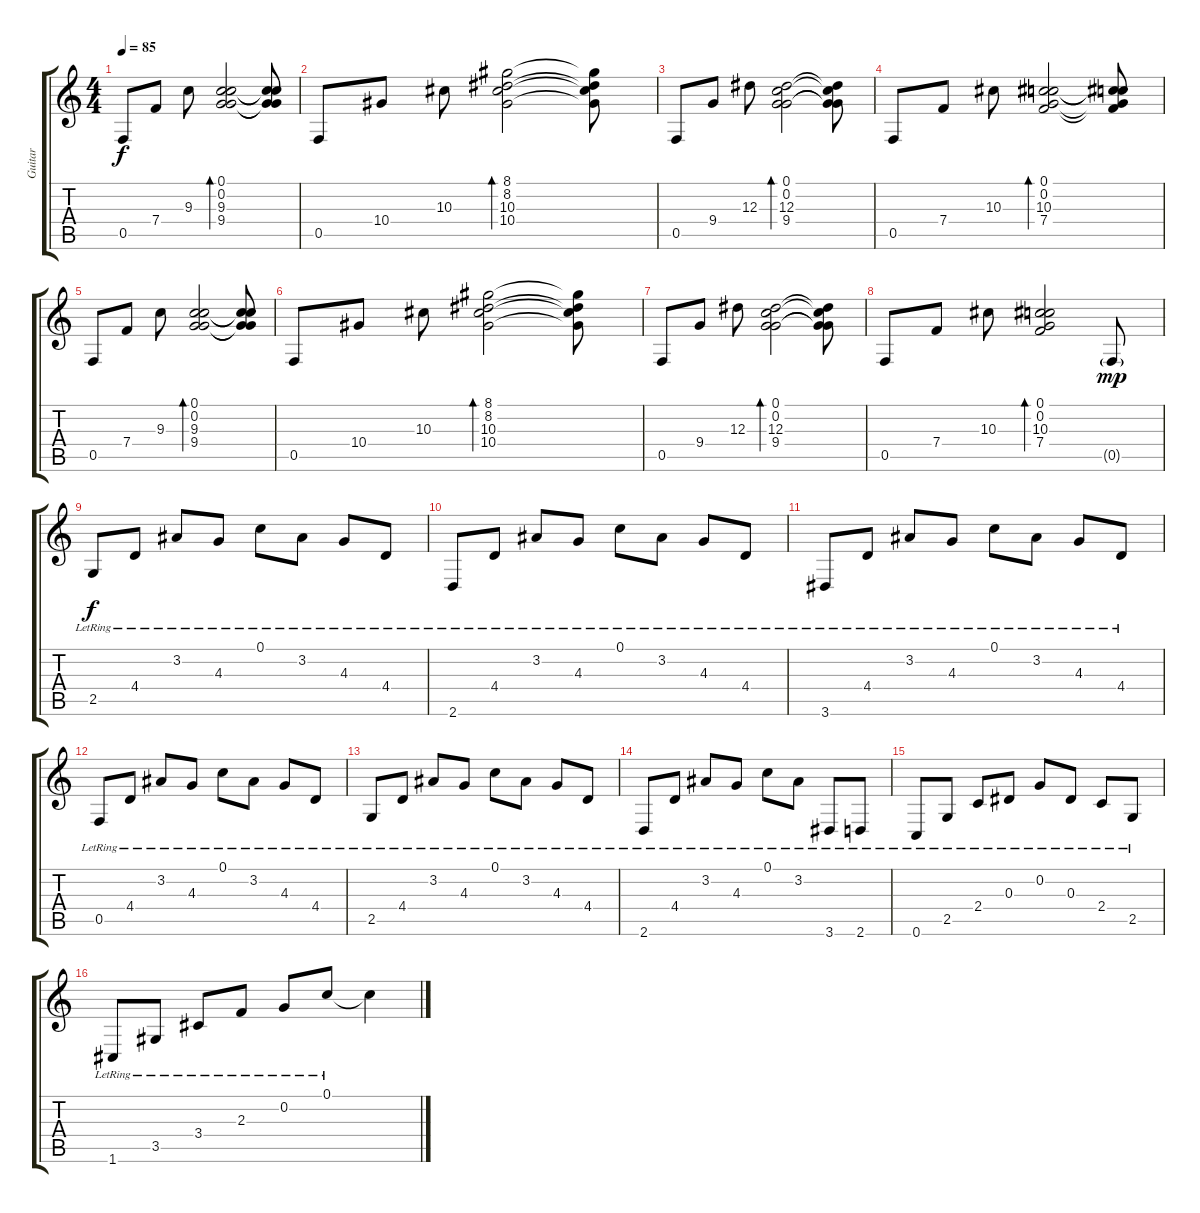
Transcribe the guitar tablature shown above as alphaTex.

\track ("Guitar" "Guitar") {instrument electricguitarclean}
\staff {score tabs}
\tuning (C4 G3 Eb3 Bb2 F2 C2) {hide}
\ts (4 4)
\tempo 85
\clef g2
\ks c
0.5.8{dy f instrument electricguitarclean} 7.4.8 9.3.8 (0.1 0.2 9.3 9.4).2{bd 120} (0.1{t} 0.2{t} 9.3{t} 9.4{t}).8 |
0.5.8 10.4.8 10.3.8 (8.1 8.2 10.3 10.4).2{bd 30} (8.1{t} 8.2{t} 10.3{t} 10.4{t}).8 |
0.5.8 9.4.8 12.3.8 (0.1 0.2 12.3 9.4).2{bd 30} (0.1{t} 0.2{t} 12.3{t} 9.4{t}).8 |
0.5.8 7.4.8 10.3.8 (0.1 0.2 10.3 7.4).2{bd 30} (0.1{t} 0.2{t} 10.3{t} 7.4{t}).8 |
0.5.8 7.4.8 9.3.8 (0.1 0.2 9.3 9.4).2{bd 30} (0.1{t} 0.2{t} 9.3{t} 9.4{t}).8 |
0.5.8 10.4.8 10.3.8 (8.1 8.2 10.3 10.4).2{bd 30} (8.1{t} 8.2{t} 10.3{t} 10.4{t}).8 |
0.5.8 9.4.8 12.3.8 (0.1 0.2 12.3 9.4).2{bd 30} (0.1{t} 0.2{t} 12.3{t} 9.4{t}).8 |
0.5.8 7.4.8 10.3.8 (0.1 0.2 10.3 7.4).2{bd 30} 0.5{g}.8{dy mp} |
2.5{lr}.8{dy f} 4.4{lr}.8 3.2{lr}.8 4.3{lr}.8 0.1{lr}.8 3.2{lr}.8 4.3{lr}.8 4.4{lr}.8 |
2.6{lr}.8 4.4{lr}.8 3.2{lr}.8 4.3{lr}.8 0.1{lr}.8 3.2{lr}.8 4.3{lr}.8 4.4{lr}.8 |
3.6{lr}.8 4.4{lr}.8 3.2{lr}.8 4.3{lr}.8 0.1{lr}.8 3.2{lr}.8 4.3{lr}.8 4.4{lr}.8 |
0.5{lr}.8 4.4{lr}.8 3.2{lr}.8 4.3{lr}.8 0.1{lr}.8 3.2{lr}.8 4.3{lr}.8 4.4{lr}.8 |
2.5{lr}.8 4.4{lr}.8 3.2{lr}.8 4.3{lr}.8 0.1{lr}.8 3.2{lr}.8 4.3{lr}.8 4.4{lr}.8 |
2.6{lr}.8 4.4{lr}.8 3.2{lr}.8 4.3{lr}.8 0.1{lr}.8 3.2{lr}.8 3.6{lr}.8 2.6{lr}.8 |
0.6{lr}.8 2.5{lr}.8 2.4{lr}.8 0.3{lr}.8 0.2{lr}.8 0.3{lr}.8 2.4{lr}.8 2.5{lr}.8 |
1.6{lr}.8 3.5{lr}.8 3.4{lr}.8 2.3{lr}.8 0.2{lr}.8 0.1{lr}.8 0.1{t}.4
